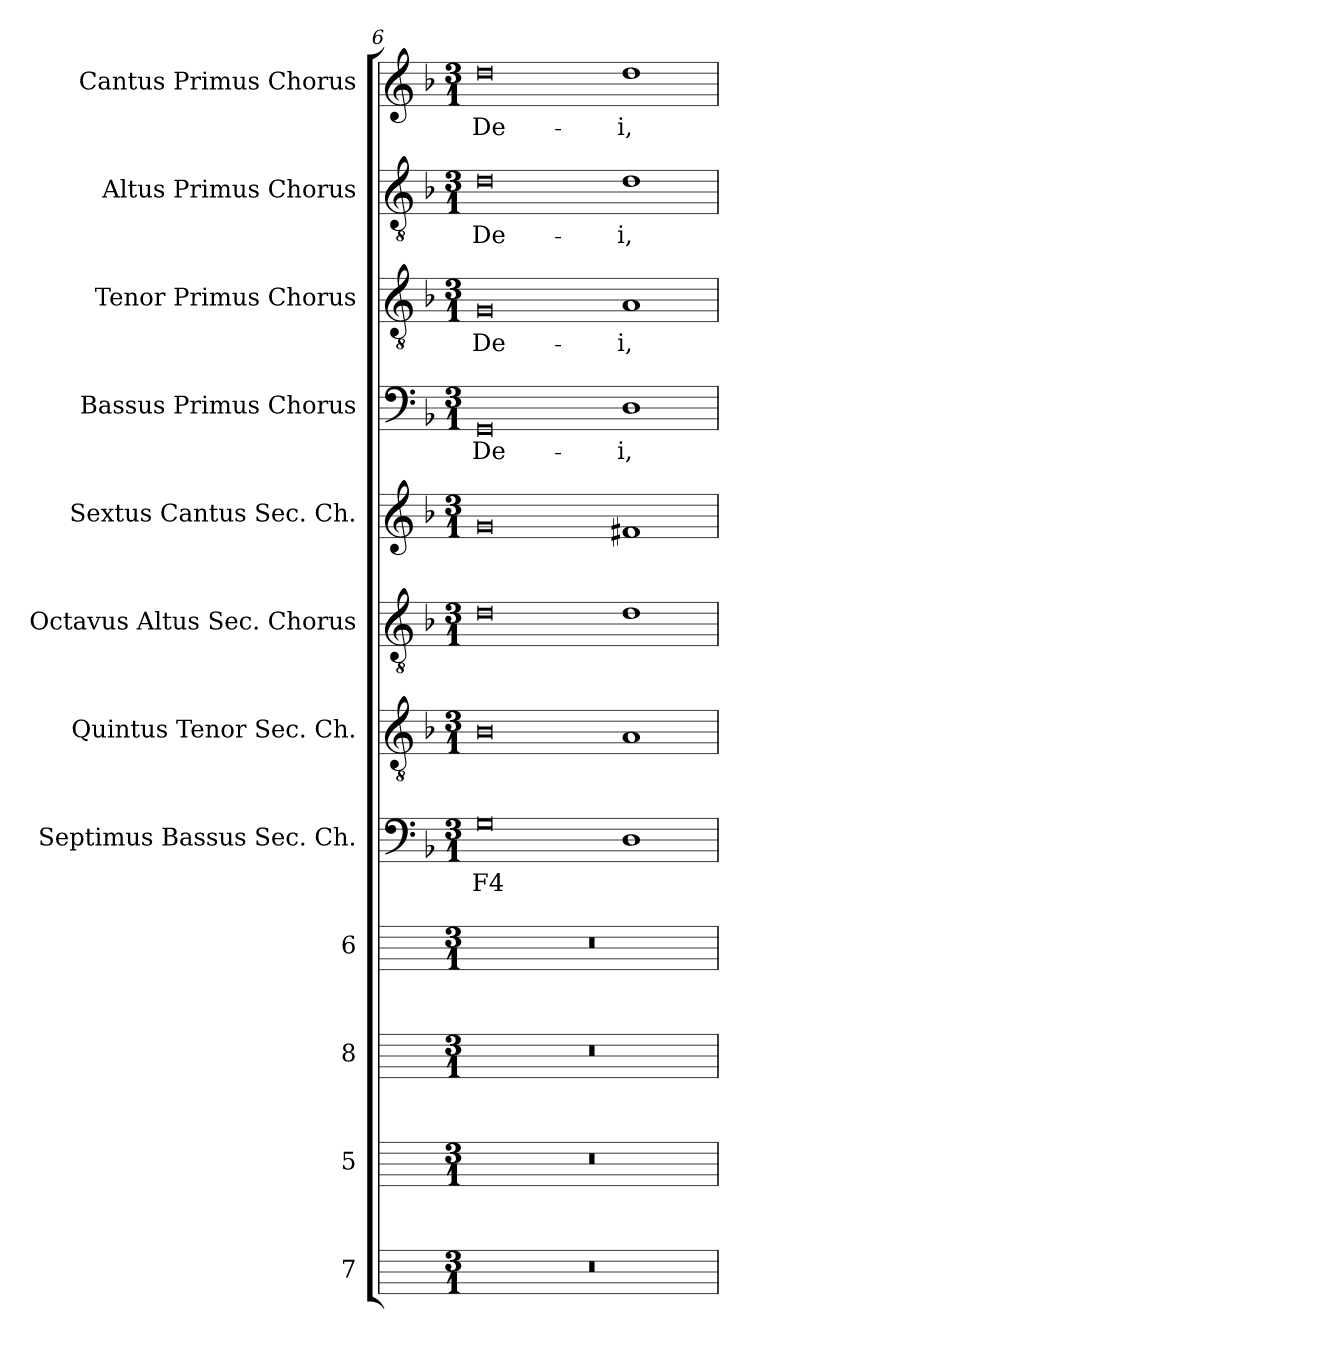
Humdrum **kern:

**kern	**kern	**kern	**kern	**kern	**text	**kern	**kern	**kern	**kern	**text	**kern	**text	**kern	**text	**kern	**text
*part12	*part11	*part10	*part9	*part8	*part8	*part7	*part6	*part5	*part4	*part4	*part3	*part3	*part2	*part2	*part1	*part1
*staff12	*staff11	*staff10	*staff9	*staff8	*staff8	*staff7	*staff6	*staff5	*staff4	*staff4	*staff3	*staff3	*staff2	*staff2	*staff1	*staff1
*I"7	*I"5	*I"8	*I"6	*I"Septimus  Bassus Sec. Ch.	*	*I"Quintus  Tenor Sec. Ch.	*I"Octavus  Altus Sec. Chorus	*I"Sextus  Cantus Sec. Ch.	*I"Bassus  Primus Chorus	*	*I"Tenor  Primus Chorus	*	*I"Altus  Primus Chorus	*	*I"Cantus  Primus Chorus	*
*	*	*	*	*I'B	*	*	*	*	*	*	*I'T	*	*I'A	*	*I'C	*
*	*	*	*	*clefF4	*	*clefGv2	*clefGv2	*clefG2	*clefF4	*	*clefGv2	*	*clefGv2	*	*clefG2	*
*k[]	*k[]	*k[]	*k[]	*k[b-]	*	*k[b-]	*k[b-]	*k[b-]	*k[b-]	*	*k[b-]	*	*k[b-]	*	*k[b-]	*
*C:	*C:	*C:	*C:	*F:	*	*F:	*F:	*F:	*F:	*	*F:	*	*F:	*	*F:	*
*M3/1	*M3/1	*M3/1	*M3/1	*M3/1	*	*M3/1	*M3/1	*M3/1	*M3/1	*	*M3/1	*	*M3/1	*	*M3/1	*
=6	=6	=6	=6	=6	=6	=6	=6	=6	=6	=6	=6	=6	=6	=6	=6	=6
!	!	!	!	!	!LO:LY:b:rj	!	!	!	!	!LO:LY:b:cj	!	!LO:LY:b:cj	!	!LO:LY:b:cj	!	!LO:LY:b:cj
0.r	0.r	0.r	0.r	0G	F4	0B-	0d	0g	0GG	De-	0G	De-	0d	De-	0dd	De-
!	!	!	!	!	!LO:LY:b:rj	!	!	!	!	!LO:LY:b:cj	!	!LO:LY:b:cj	!	!LO:LY:b:cj	!	!LO:LY:b:cj
.	.	.	.	1D	.	1A	1d	1f#X	1D	-i,	1A	-i,	1d	-i,	1dd	-i,
=	=	=	=	=	=	=	=	=	=	=	=	=	=	=	=	=
*-	*-	*-	*-	*-	*-	*-	*-	*-	*-	*-	*-	*-	*-	*-	*-	*-
